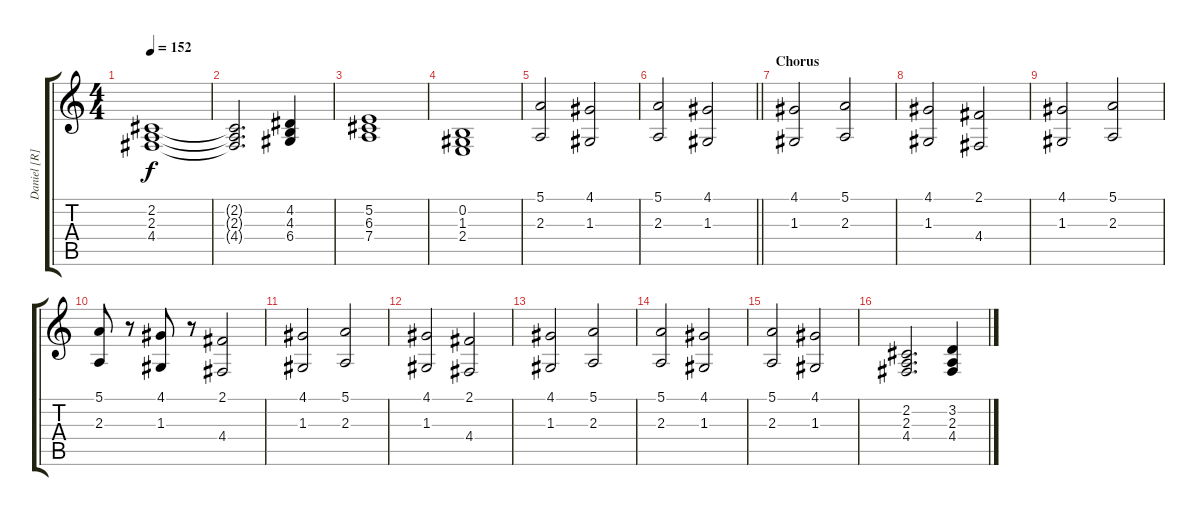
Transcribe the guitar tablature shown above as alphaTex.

\track ("Daniel [R]" "Daniel [R]") {instrument pad4choir}
\staff {score tabs}
\tuning (E4 B3 G3 D3 A2 E2) {hide}
\ts (4 4)
\tempo 152
\clef g2
\ks c
(2.2 2.3 4.4).1{dy f} |
(2.2{t} 2.3{t} 4.4{t}).2{d} (4.2 4.3 6.4).4 |
(5.2 6.3 7.4).1 |
(0.2 1.3 2.4).1 |
(5.1 2.3).2 (4.1 1.3).2 |
\barLineRight lightlight
(5.1 2.3).2 (4.1 1.3).2 |
\section ("" "Chorus")
(4.1 1.3).2 (5.1 2.3).2 |
(4.1 1.3).2 (2.1 4.4).2 |
(4.1 1.3).2 (5.1 2.3).2 |
(5.1 2.3).8 r.8 (4.1 1.3).8 r.8 (2.1 4.4).2 |
(4.1 1.3).2 (5.1 2.3).2 |
(4.1 1.3).2 (2.1 4.4).2 |
(4.1 1.3).2 (5.1 2.3).2 |
(5.1 2.3).2 (4.1 1.3).2 |
(5.1 2.3).2 (4.1 1.3).2 |
(2.2 2.3 4.4).2{d} (3.2 2.3 4.4).4
